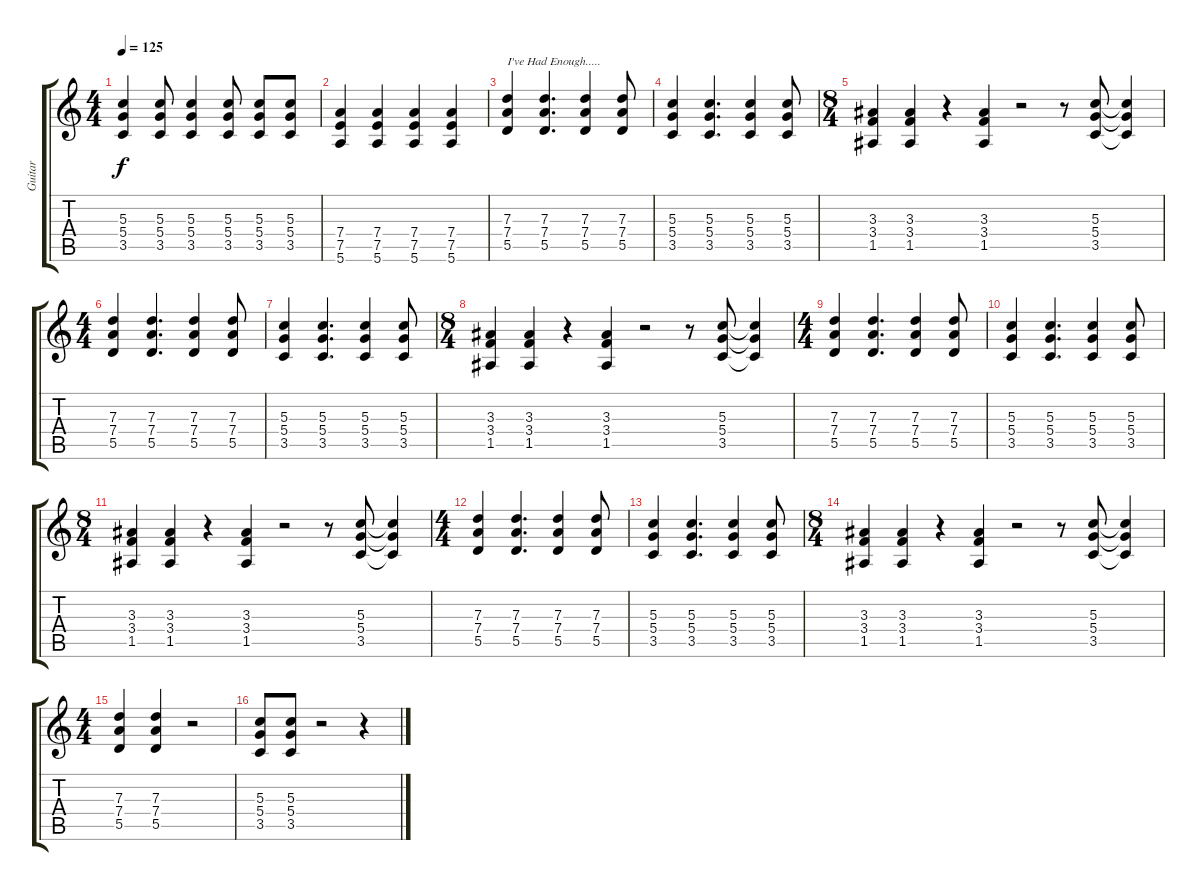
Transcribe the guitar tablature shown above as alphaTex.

\track ("Guitar" "Guitar") {instrument distortionguitar}
\staff {score tabs}
\tuning (E4 B3 G3 D3 A2 E2) {hide}
\ts (4 4)
\tempo 125
\clef g2
\ks c
(5.3 5.4 3.5).4{dy f} (5.3 5.4 3.5).8 (5.3 5.4 3.5).4 (5.3 5.4 3.5).8 (5.3 5.4 3.5).8 (5.3 5.4 3.5).8 |
(7.4 7.5 5.6).4 (7.4 7.5 5.6).4 (7.4 7.5 5.6).4 (7.4 7.5 5.6).4 |
(7.3 7.4 5.5).4{txt "I've Had Enough....."} (7.3 7.4 5.5).4{d} (7.3 7.4 5.5).4 (7.3 7.4 5.5).8 |
(5.3 5.4 3.5).4 (5.3 5.4 3.5).4{d} (5.3 5.4 3.5).4 (5.3 5.4 3.5).8 |
\ts (8 4)
(3.3 3.4 1.5).4 (3.3 3.4 1.5).4 r.4 (3.3 3.4 1.5).4 r.2 r.8 (5.3 5.4 3.5).8 (5.3{t} 5.4{t} 3.5{t}).4 |
\ts (4 4)
(7.3 7.4 5.5).4 (7.3 7.4 5.5).4{d} (7.3 7.4 5.5).4 (7.3 7.4 5.5).8 |
(5.3 5.4 3.5).4 (5.3 5.4 3.5).4{d} (5.3 5.4 3.5).4 (5.3 5.4 3.5).8 |
\ts (8 4)
(3.3 3.4 1.5).4 (3.3 3.4 1.5).4 r.4 (3.3 3.4 1.5).4 r.2 r.8 (5.3 5.4 3.5).8 (5.3{t} 5.4{t} 3.5{t}).4 |
\ts (4 4)
(7.3 7.4 5.5).4 (7.3 7.4 5.5).4{d} (7.3 7.4 5.5).4 (7.3 7.4 5.5).8 |
(5.3 5.4 3.5).4 (5.3 5.4 3.5).4{d} (5.3 5.4 3.5).4 (5.3 5.4 3.5).8 |
\ts (8 4)
(3.3 3.4 1.5).4 (3.3 3.4 1.5).4 r.4 (3.3 3.4 1.5).4 r.2 r.8 (5.3 5.4 3.5).8 (5.3{t} 5.4{t} 3.5{t}).4 |
\ts (4 4)
(7.3 7.4 5.5).4 (7.3 7.4 5.5).4{d} (7.3 7.4 5.5).4 (7.3 7.4 5.5).8 |
(5.3 5.4 3.5).4 (5.3 5.4 3.5).4{d} (5.3 5.4 3.5).4 (5.3 5.4 3.5).8 |
\ts (8 4)
(3.3 3.4 1.5).4 (3.3 3.4 1.5).4 r.4 (3.3 3.4 1.5).4 r.2 r.8 (5.3 5.4 3.5).8 (5.3{t} 5.4{t} 3.5{t}).4 |
\ts (4 4)
(7.3 7.4 5.5).4 (7.3 7.4 5.5).4 r.2 |
(5.3 5.4 3.5).8 (5.3 5.4 3.5).8 r.2 r.4
